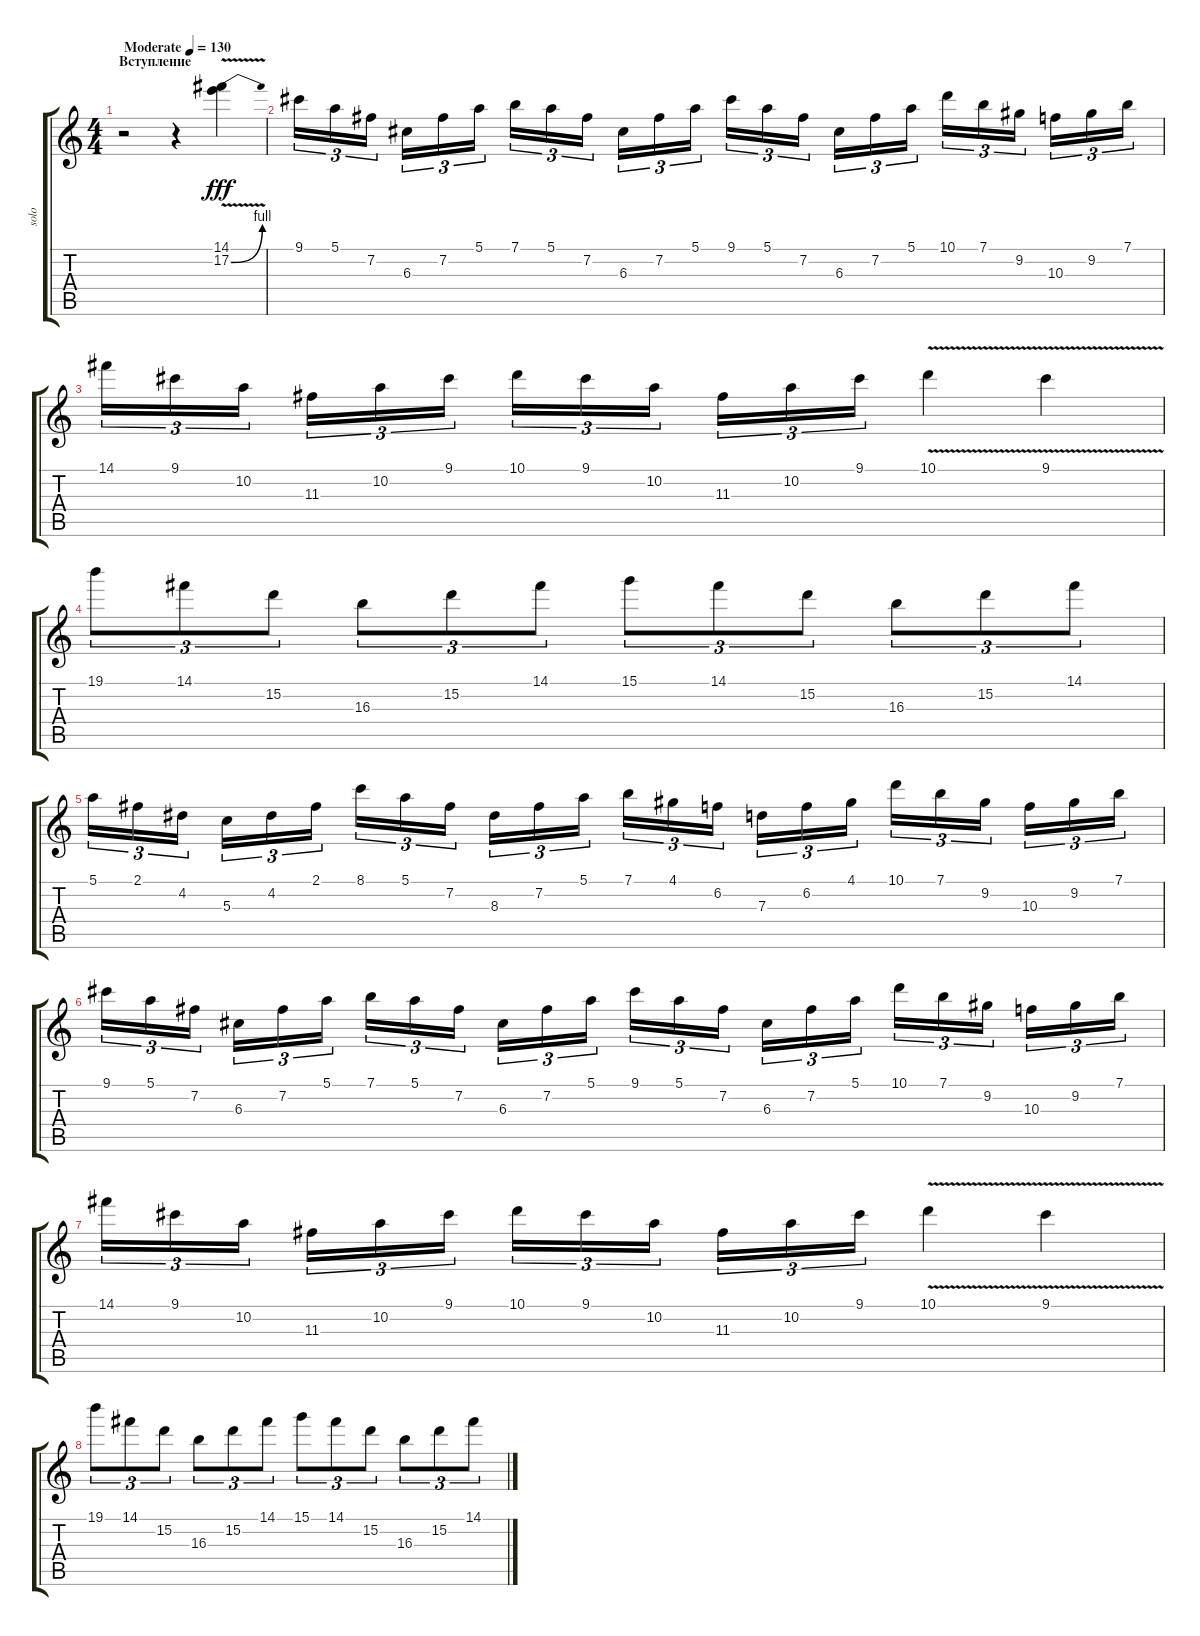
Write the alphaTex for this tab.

\track ("solo" "solo") {solo instrument overdrivenguitar}
\staff {score tabs}
\tuning (E4 B3 G3 D3 A2 E2) {hide}
\ts (4 4)
\section ("" "Вступление")
\tempo (130 "Moderate")
\clef g2
\ks c
r.2{dy fff instrument overdrivenguitar} r.4 (14.1 17.2{be (bend 0 0 60 4) v}).4 |
9.1.16{tu (3 2)} 5.1.16{tu (3 2)} 7.2.16{tu (3 2) beam splitsecondary} 6.3.16{tu (3 2)} 7.2.16{tu (3 2)} 5.1.16{tu (3 2)} 7.1.16{tu (3 2)} 5.1.16{tu (3 2)} 7.2.16{tu (3 2) beam splitsecondary} 6.3.16{tu (3 2)} 7.2.16{tu (3 2)} 5.1.16{tu (3 2)} 9.1.16{tu (3 2)} 5.1.16{tu (3 2)} 7.2.16{tu (3 2) beam splitsecondary} 6.3.16{tu (3 2)} 7.2.16{tu (3 2)} 5.1.16{tu (3 2)} 10.1.16{tu (3 2)} 7.1.16{tu (3 2)} 9.2.16{tu (3 2) beam splitsecondary} 10.3.16{tu (3 2)} 9.2.16{tu (3 2)} 7.1.16{tu (3 2)} |
14.1.16{tu (3 2)} 9.1.16{tu (3 2)} 10.2.16{tu (3 2) beam splitsecondary} 11.3.16{tu (3 2)} 10.2.16{tu (3 2)} 9.1.16{tu (3 2)} 10.1.16{tu (3 2)} 9.1.16{tu (3 2)} 10.2.16{tu (3 2) beam splitsecondary} 11.3.16{tu (3 2)} 10.2.16{tu (3 2)} 9.1.16{tu (3 2)} 10.1{v}.4 9.1{v}.4 |
19.1.8{tu (3 2)} 14.1.8{tu (3 2)} 15.2.8{tu (3 2)} 16.3.8{tu (3 2)} 15.2.8{tu (3 2)} 14.1.8{tu (3 2)} 15.1.8{tu (3 2)} 14.1.8{tu (3 2)} 15.2.8{tu (3 2)} 16.3.8{tu (3 2)} 15.2.8{tu (3 2)} 14.1.8{tu (3 2)} |
5.1.16{tu (3 2)} 2.1.16{tu (3 2)} 4.2.16{tu (3 2) beam splitsecondary} 5.3.16{tu (3 2)} 4.2.16{tu (3 2)} 2.1.16{tu (3 2)} 8.1.16{tu (3 2)} 5.1.16{tu (3 2)} 7.2.16{tu (3 2) beam splitsecondary} 8.3.16{tu (3 2)} 7.2.16{tu (3 2)} 5.1.16{tu (3 2)} 7.1.16{tu (3 2)} 4.1.16{tu (3 2)} 6.2.16{tu (3 2) beam splitsecondary} 7.3.16{tu (3 2)} 6.2.16{tu (3 2)} 4.1.16{tu (3 2)} 10.1.16{tu (3 2)} 7.1.16{tu (3 2)} 9.2.16{tu (3 2) beam splitsecondary} 10.3.16{tu (3 2)} 9.2.16{tu (3 2)} 7.1.16{tu (3 2)} |
9.1.16{tu (3 2)} 5.1.16{tu (3 2)} 7.2.16{tu (3 2) beam splitsecondary} 6.3.16{tu (3 2)} 7.2.16{tu (3 2)} 5.1.16{tu (3 2)} 7.1.16{tu (3 2)} 5.1.16{tu (3 2)} 7.2.16{tu (3 2) beam splitsecondary} 6.3.16{tu (3 2)} 7.2.16{tu (3 2)} 5.1.16{tu (3 2)} 9.1.16{tu (3 2)} 5.1.16{tu (3 2)} 7.2.16{tu (3 2) beam splitsecondary} 6.3.16{tu (3 2)} 7.2.16{tu (3 2)} 5.1.16{tu (3 2)} 10.1.16{tu (3 2)} 7.1.16{tu (3 2)} 9.2.16{tu (3 2) beam splitsecondary} 10.3.16{tu (3 2)} 9.2.16{tu (3 2)} 7.1.16{tu (3 2)} |
14.1.16{tu (3 2)} 9.1.16{tu (3 2)} 10.2.16{tu (3 2) beam splitsecondary} 11.3.16{tu (3 2)} 10.2.16{tu (3 2)} 9.1.16{tu (3 2)} 10.1.16{tu (3 2)} 9.1.16{tu (3 2)} 10.2.16{tu (3 2) beam splitsecondary} 11.3.16{tu (3 2)} 10.2.16{tu (3 2)} 9.1.16{tu (3 2)} 10.1{v}.4 9.1{v}.4 |
19.1.8{tu (3 2)} 14.1.8{tu (3 2)} 15.2.8{tu (3 2)} 16.3.8{tu (3 2)} 15.2.8{tu (3 2)} 14.1.8{tu (3 2)} 15.1.8{tu (3 2)} 14.1.8{tu (3 2)} 15.2.8{tu (3 2)} 16.3.8{tu (3 2)} 15.2.8{tu (3 2)} 14.1.8{tu (3 2)}
